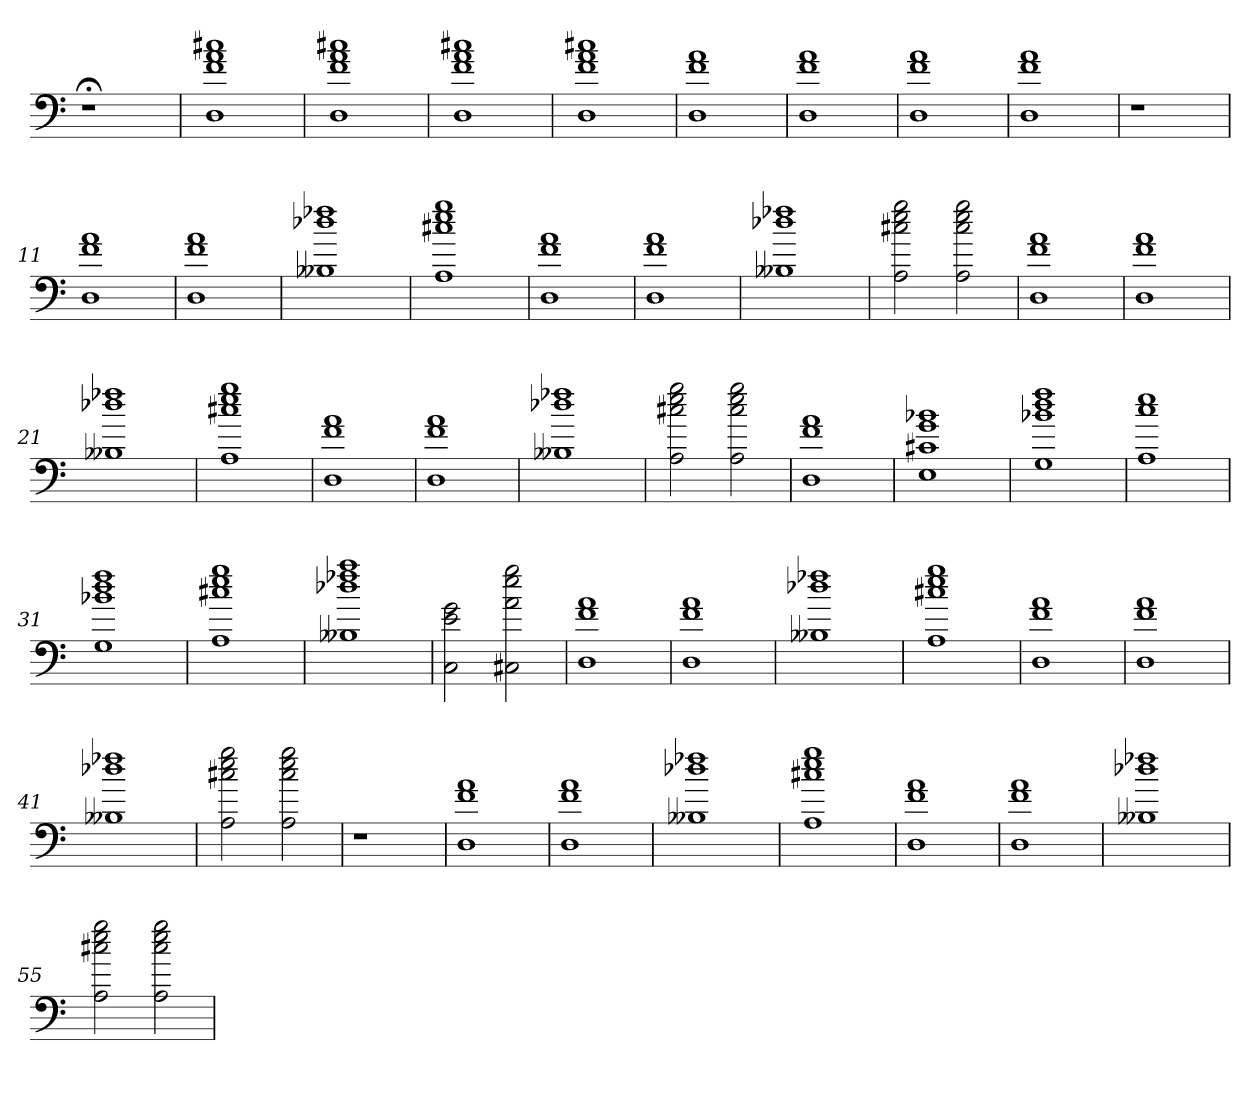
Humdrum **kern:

**kern
*part1
*staff1
=
1r;<
=1
1r
=2
1D 1f 1a 1cc#X
=3
1D 1f 1a 1cc#X
=4
1D 1f 1a 1cc#X
=5
1D 1f 1a 1cc#X
=6
1D 1f 1a
=7
1D 1f 1a
=8
1D 1f 1a
=9
1D 1f 1a
=10
1r
=11
1D 1f 1a
=12
1D 1f 1a
=13
1B--X 1dd-X 1ff-X
=14
1A 1cc#X 1ee 1gg
=15
1D 1f 1a
=16
1D 1f 1a
=17
1B--X 1dd-X 1ff-X
=18
2A 2cc#X 2ee 2gg
2A 2cc# 2ee 2gg
=19
1D 1f 1a
=20
1D 1f 1a
=21
1B--X 1dd-X 1ff-X
=22
1A 1cc#X 1ee 1gg
=23
1D 1f 1a
=24
1D 1f 1a
=25
1B--X 1dd-X 1ff-X
=26
2A 2cc#X 2ee 2gg
2A 2cc# 2ee 2gg
=27
1D 1f 1a
=28
1E 1c#X 1g 1b-X
=29
1G 1b-X 1dd 1ff
=30
1A 1cc 1ee
=31
1G 1b-X 1dd 1ff
=32
1A 1cc#X 1ee 1gg
=33
1B--X 1dd-X 1ff-X 1aa
=34
2C 2e 2g
2C#X 2a 2ee 2gg
=35
1D 1f 1a
=36
1D 1f 1a
=37
1B--X 1dd-X 1ff-X
=38
1A 1cc#X 1ee 1gg
=39
1D 1f 1a
=40
1D 1f 1a
=41
1B--X 1dd-X 1ff-X
=42
2A 2cc#X 2ee 2gg
2A 2cc# 2ee 2gg
=43
1r
=44
1r
=45
1r
=46
1r
=47
1r
=48
1D 1f 1a
=49
1D 1f 1a
=50
1B--X 1dd-X 1ff-X
=51
1A 1cc#X 1ee 1gg
=52
1D 1f 1a
=53
1D 1f 1a
=54
1B--X 1dd-X 1ff-X
=55
2A 2cc#X 2ee 2gg
2A 2cc# 2ee 2gg
=
*-
